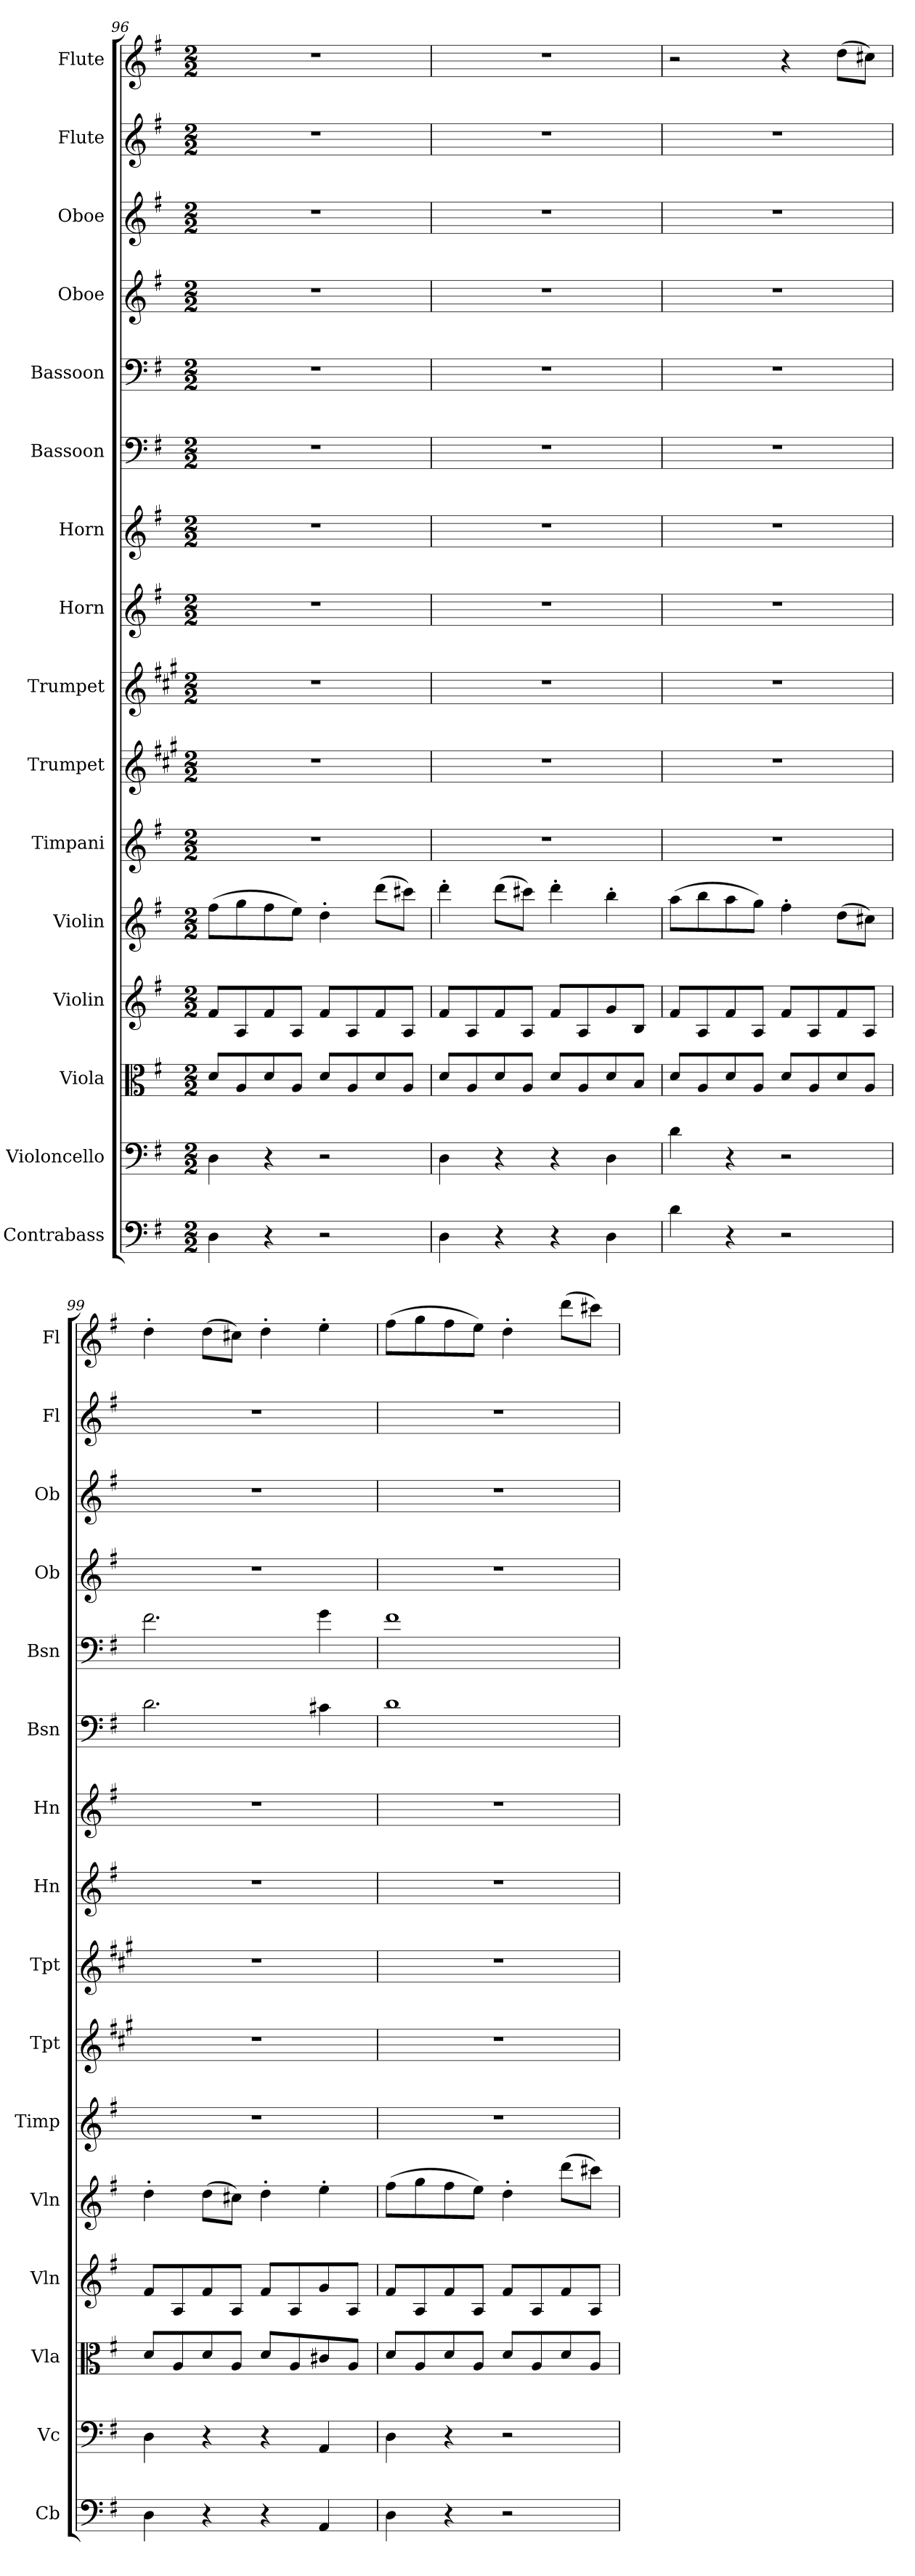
**kern	**kern	**kern	**kern	**kern	**kern	**kern	**kern	**kern	**kern	**kern	**kern	**kern	**kern	**kern	**kern
*part16	*part15	*part14	*part13	*part12	*part11	*part10	*part9	*part8	*part7	*part6	*part5	*part4	*part3	*part2	*part1
*staff16	*staff15	*staff14	*staff13	*staff12	*staff11	*staff10	*staff9	*staff8	*staff7	*staff6	*staff5	*staff4	*staff3	*staff2	*staff1
*I"Contrabass	*I"Violoncello	*I"Viola	*I"Violin	*I"Violin	*I"Timpani	*I"Trumpet	*I"Trumpet	*I"Horn	*I"Horn	*I"Bassoon	*I"Bassoon	*I"Oboe	*I"Oboe	*I"Flute	*I"Flute
*I'Cb	*I'Vc	*I'Vla	*I'Vln	*I'Vln	*I'Timp	*I'Tpt	*I'Tpt	*I'Hn	*I'Hn	*I'Bsn	*I'Bsn	*I'Ob	*I'Ob	*I'Fl	*I'Fl
*clefF4	*clefF4	*clefC3	*clefG2	*clefG2	*clefG2	*clefG2	*clefG2	*clefG2	*clefG2	*clefF4	*clefF4	*clefG2	*clefG2	*clefG2	*clefG2
*ITrd7c12	*	*	*	*	*	*ITrd1c2	*ITrd1c2	*ITrd4c7	*ITrd4c7	*	*	*	*	*	*
*k[f#]	*k[f#]	*k[f#]	*k[f#]	*k[f#]	*k[f#]	*k[f#]	*k[f#]	*k[]	*k[]	*k[f#]	*k[f#]	*k[f#]	*k[f#]	*k[f#]	*k[f#]
*M2/2	*M2/2	*M2/2	*M2/2	*M2/2	*M2/2	*M2/2	*M2/2	*M2/2	*M2/2	*M2/2	*M2/2	*M2/2	*M2/2	*M2/2	*M2/2
=96	=96	=96	=96	=96	=96	=96	=96	=96	=96	=96	=96	=96	=96	=96	=96
4DD\	4D\	8d/L	8f#/L	(>8ff#\L	1r	1r	1r	1r	1r	1r	1r	1r	1r	1r	1r
.	.	8A/	8A/	8gg\	.	.	.	.	.	.	.	.	.	.	.
4r	4r	8d/	8f#/	8ff#\	.	.	.	.	.	.	.	.	.	.	.
.	.	8A/J	8A/J	8ee\J)	.	.	.	.	.	.	.	.	.	.	.
2r	2r	8d/L	8f#/L	4dd'\	.	.	.	.	.	.	.	.	.	.	.
.	.	8A/	8A/	.	.	.	.	.	.	.	.	.	.	.	.
.	.	8d/	8f#/	(>8ddd\L	.	.	.	.	.	.	.	.	.	.	.
.	.	8A/J	8A/J	8ccc#X\J)	.	.	.	.	.	.	.	.	.	.	.
=97	=97	=97	=97	=97	=97	=97	=97	=97	=97	=97	=97	=97	=97	=97	=97
4DD\	4D\	8d/L	8f#/L	4ddd'\	1r	1r	1r	1r	1r	1r	1r	1r	1r	1r	1r
.	.	8A/	8A/	.	.	.	.	.	.	.	.	.	.	.	.
4r	4r	8d/	8f#/	(>8ddd\L	.	.	.	.	.	.	.	.	.	.	.
.	.	8A/J	8A/J	8ccc#X\J)	.	.	.	.	.	.	.	.	.	.	.
4r	4r	8d/L	8f#/L	4ddd'\	.	.	.	.	.	.	.	.	.	.	.
.	.	8A/	8A/	.	.	.	.	.	.	.	.	.	.	.	.
4DD\	4D\	8d/	8g/	4bb'\	.	.	.	.	.	.	.	.	.	.	.
.	.	8B/J	8B/J	.	.	.	.	.	.	.	.	.	.	.	.
=98	=98	=98	=98	=98	=98	=98	=98	=98	=98	=98	=98	=98	=98	=98	=98
4D\	4d\	8d/L	8f#/L	(>8aa\L	1r	1r	1r	1r	1r	1r	1r	1r	1r	1r	2r
.	.	8A/	8A/	8bb\	.	.	.	.	.	.	.	.	.	.	.
4r	4r	8d/	8f#/	8aa\	.	.	.	.	.	.	.	.	.	.	.
.	.	8A/J	8A/J	8gg\J)	.	.	.	.	.	.	.	.	.	.	.
2r	2r	8d/L	8f#/L	4ff#'\	.	.	.	.	.	.	.	.	.	.	4r
.	.	8A/	8A/	.	.	.	.	.	.	.	.	.	.	.	.
.	.	8d/	8f#/	(>8dd\L	.	.	.	.	.	.	.	.	.	.	(>8dd\L
.	.	8A/J	8A/J	8cc#X\J)	.	.	.	.	.	.	.	.	.	.	8cc#X\J)
=99	=99	=99	=99	=99	=99	=99	=99	=99	=99	=99	=99	=99	=99	=99	=99
4DD\	4D\	8d/L	8f#/L	4dd'\	1r	1r	1r	1r	1r	2.d\	2.f#\	1r	1r	1r	4dd'\
.	.	8A/	8A/	.	.	.	.	.	.	.	.	.	.	.	.
4r	4r	8d/	8f#/	(>8dd\L	.	.	.	.	.	.	.	.	.	.	(>8dd\L
.	.	8A/J	8A/J	8cc#X\J)	.	.	.	.	.	.	.	.	.	.	8cc#X\J)
4r	4r	8d/L	8f#/L	4dd'\	.	.	.	.	.	.	.	.	.	.	4dd'\
.	.	8A/	8A/	.	.	.	.	.	.	.	.	.	.	.	.
4AAA/	4AA/	8c#X/	8g/	4ee'\	.	.	.	.	.	4c#X\	4g\	.	.	.	4ee'\
.	.	8A/J	8A/J	.	.	.	.	.	.	.	.	.	.	.	.
=100	=100	=100	=100	=100	=100	=100	=100	=100	=100	=100	=100	=100	=100	=100	=100
4DD\	4D\	8d/L	8f#/L	(>8ff#\L	1r	1r	1r	1r	1r	1d	1f#	1r	1r	1r	(>8ff#\L
.	.	8A/	8A/	8gg\	.	.	.	.	.	.	.	.	.	.	8gg\
4r	4r	8d/	8f#/	8ff#\	.	.	.	.	.	.	.	.	.	.	8ff#\
.	.	8A/J	8A/J	8ee\J)	.	.	.	.	.	.	.	.	.	.	8ee\J)
2r	2r	8d/L	8f#/L	4dd'\	.	.	.	.	.	.	.	.	.	.	4dd'\
.	.	8A/	8A/	.	.	.	.	.	.	.	.	.	.	.	.
.	.	8d/	8f#/	(>8ddd\L	.	.	.	.	.	.	.	.	.	.	(>8ddd\L
.	.	8A/J	8A/J	8ccc#X\J)	.	.	.	.	.	.	.	.	.	.	8ccc#X\J)
=	=	=	=	=	=	=	=	=	=	=	=	=	=	=	=
*-	*-	*-	*-	*-	*-	*-	*-	*-	*-	*-	*-	*-	*-	*-	*-
